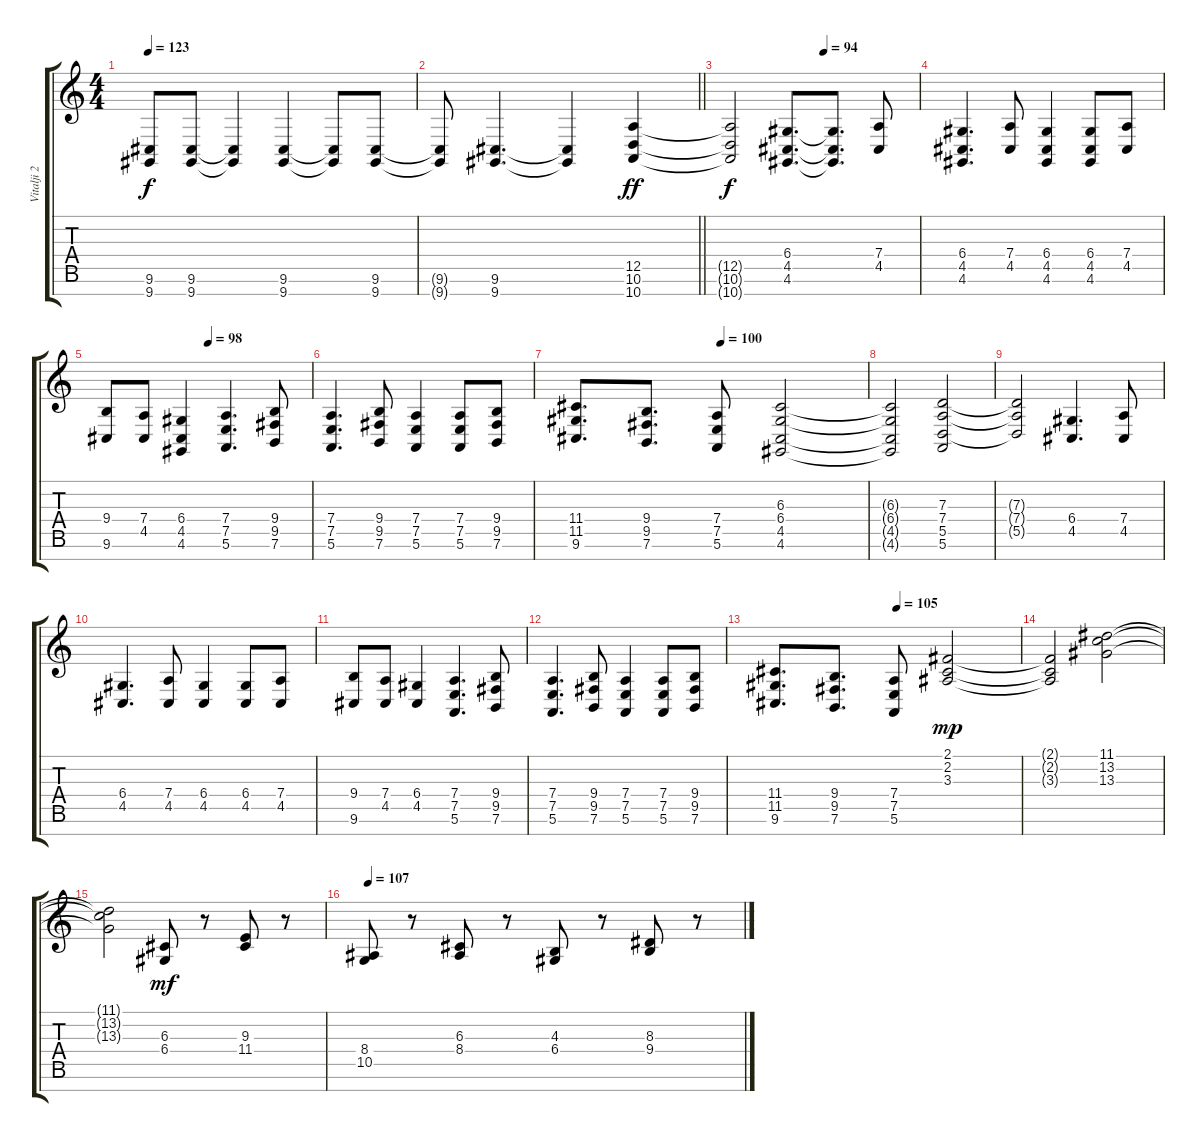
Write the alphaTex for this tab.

\track ("Vitalji 2" "Vitalji 2") {instrument stringensemble1}
\staff {score tabs}
\tuning (E4 B3 G3 D3 A2 E2 B1) {hide}
\ts (4 4)
\tempo 123
\clef g2
\ks c
(9.6{t} 9.7{t}).8{dy f} (9.6 9.7).8 (9.6{t} 9.7{t}).4 (9.6 9.7).4 (9.6{t} 9.7{t}).8 (9.6 9.7).8 |
\barLineRight lightlight
(9.6{t} 9.7{t}).8 (9.6 9.7).4{d} (9.6{t} 9.7{t}).4 (12.5 10.6 10.7).4{dy ff} |
\section ("" "")
\tempo (94 0.5)
(12.5{t} 10.6{t} 10.7{t}).2{dy f} (6.4 4.5 4.6).8{d} (6.4{t} 4.5{t} 4.6{t}).8{d} (7.4 4.5).8 |
(6.4 4.5 4.6).4{d} (7.4 4.5).8 (6.4 4.5 4.6).4 (6.4 4.5 4.6).8 (7.4 4.5).8 |
\tempo (98 0.5)
(9.4 9.6).8 (7.4 4.5).8 (6.4 4.5 4.6).4 (7.4 7.5 5.6).4{d} (9.4 9.5 7.6).8 |
(7.4 7.5 5.6).4{d} (9.4 9.5 7.6).8 (7.4 7.5 5.6).4 (7.4 7.5 5.6).8 (9.4 9.5 7.6).8 |
\tempo (100 0.5)
(11.4 11.5 9.6).8{d} (9.4 9.5 7.6).8{d} (7.4 7.5 5.6).8 (6.3 6.4 4.5 4.6).2 |
(6.3{t} 6.4{t} 4.5{t} 4.6{t}).2 (7.3 7.4 5.5 5.6).2 |
(7.3{t} 7.4{t} 5.5{t}).2 (6.4 4.5).4{d} (7.4 4.5).8 |
(6.4 4.5).4{d} (7.4 4.5).8 (6.4 4.5).4 (6.4 4.5).8 (7.4 4.5).8 |
(9.4 9.6).8 (7.4 4.5).8 (6.4 4.5).4 (7.4 7.5 5.6).4{d} (9.4 9.5 7.6).8 |
(7.4 7.5 5.6).4{d} (9.4 9.5 7.6).8 (7.4 7.5 5.6).4 (7.4 7.5 5.6).8 (9.4 9.5 7.6).8 |
\tempo (105 0.5)
(11.4 11.5 9.6).8{d} (9.4 9.5 7.6).8{d} (7.4 7.5 5.6).8 (2.1 2.2 3.3).2{dy mp instrument stringensemble1} |
(2.1{t} 2.2{t} 3.3{t}).2 (11.1 13.2 13.3).2 |
(11.1{t} 13.2{t} 13.3{t}).2 (6.3 6.4).8{dy mf} r.8 (9.3 11.4).8 r.8 |
\tempo 107
(8.4 10.5).8 r.8 (6.3 8.4).8 r.8 (4.3 6.4).8 r.8 (8.3 9.4).8 r.8
